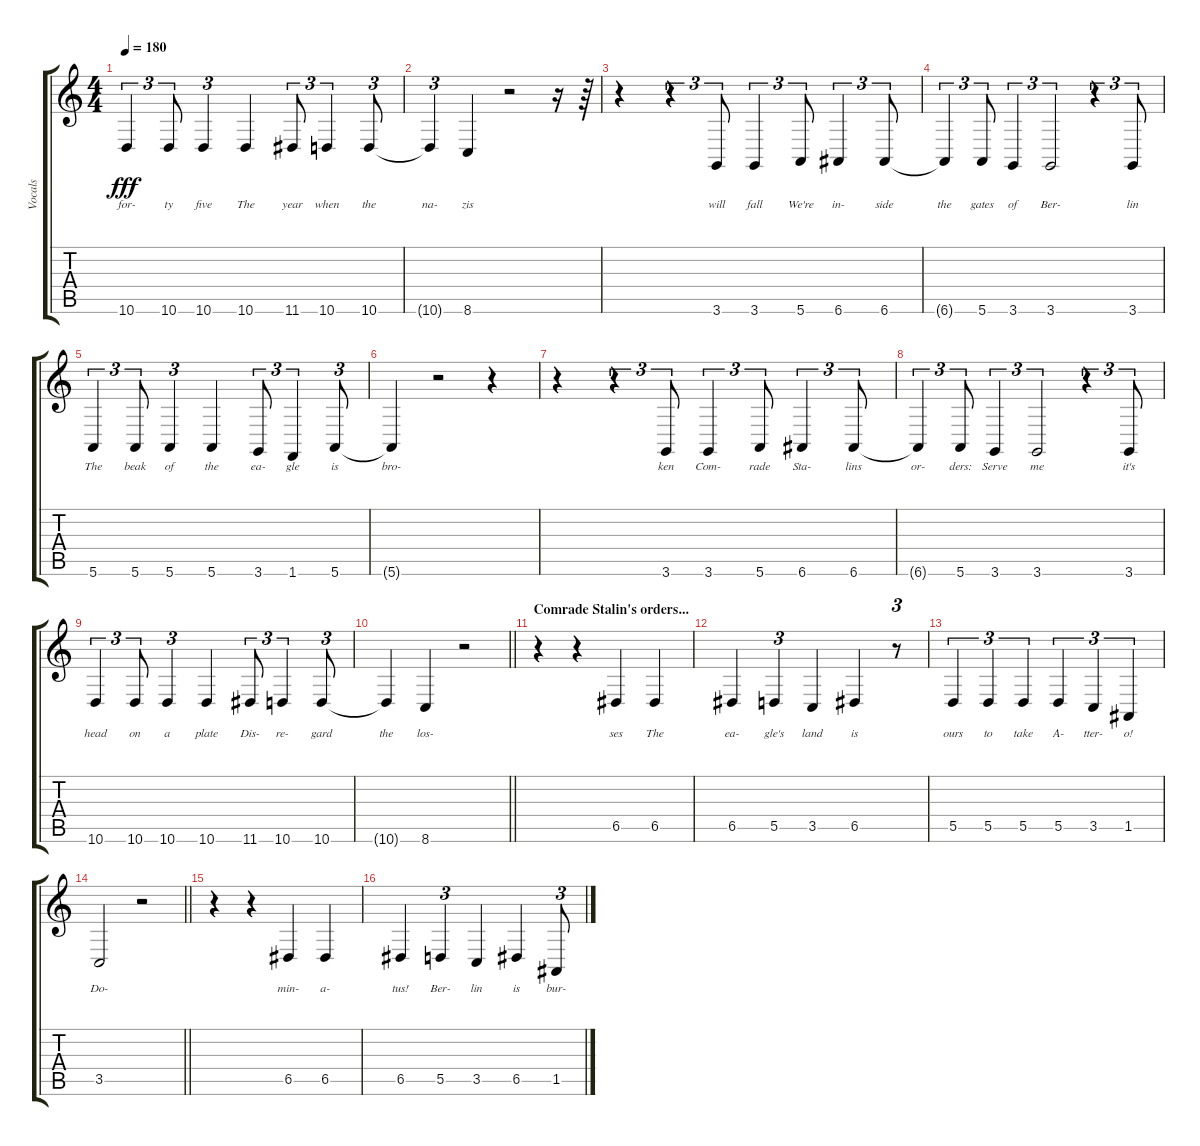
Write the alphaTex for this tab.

\track ("Vocals" "Vocals") {instrument baritonesax}
\staff {score tabs}
\tuning (E4 B3 G3 D3 A2 E2) {hide}
\ts (4 4)
\tempo 180
\clef g2
\ks c
10.6.4{tu (3 2) lyrics (0 "for-") lyrics (1 "") lyrics (2 "") lyrics (3 "") lyrics (4 "") dy fff} 10.6.8{tu (3 2) lyrics (0 "ty") lyrics (1 "") lyrics (2 "") lyrics (3 "") lyrics (4 "")} 10.6.4{tu (3 2) lyrics (0 "five") lyrics (1 "") lyrics (2 "") lyrics (3 "") lyrics (4 "")} 10.6.4{lyrics (0 "The") lyrics (1 "") lyrics (2 "") lyrics (3 "") lyrics (4 "")} 11.6.8{tu (3 2) lyrics (0 "year") lyrics (1 "") lyrics (2 "") lyrics (3 "") lyrics (4 "")} 10.6.4{tu (3 2) lyrics (0 "when") lyrics (1 "") lyrics (2 "") lyrics (3 "") lyrics (4 "")} 10.6.8{tu (3 2) lyrics (0 "the") lyrics (1 "") lyrics (2 "") lyrics (3 "") lyrics (4 "")} |
10.6{t}.4{tu (3 2) lyrics (0 "na-") lyrics (1 "") lyrics (2 "") lyrics (3 "") lyrics (4 "")} 8.6.4{lyrics (0 "zis") lyrics (1 "") lyrics (2 "") lyrics (3 "") lyrics (4 "")} r.2 r.16 r.64 |
r.4 r.4{tu (3 2)} 3.6.8{tu (3 2) lyrics (0 "will") lyrics (1 "") lyrics (2 "") lyrics (3 "") lyrics (4 "")} 3.6.4{tu (3 2) lyrics (0 "fall") lyrics (1 "") lyrics (2 "") lyrics (3 "") lyrics (4 "")} 5.6.8{tu (3 2) lyrics (0 "We're") lyrics (1 "") lyrics (2 "") lyrics (3 "") lyrics (4 "")} 6.6.4{tu (3 2) lyrics (0 "in-") lyrics (1 "") lyrics (2 "") lyrics (3 "") lyrics (4 "")} 6.6.8{tu (3 2) lyrics (0 "side") lyrics (1 "") lyrics (2 "") lyrics (3 "") lyrics (4 "")} |
6.6{t}.4{tu (3 2) lyrics (0 "the") lyrics (1 "") lyrics (2 "") lyrics (3 "") lyrics (4 "")} 5.6.8{tu (3 2) lyrics (0 "gates") lyrics (1 "") lyrics (2 "") lyrics (3 "") lyrics (4 "")} 3.6.4{tu (3 2) lyrics (0 "of") lyrics (1 "") lyrics (2 "") lyrics (3 "") lyrics (4 "")} 3.6.2{tu (3 2) lyrics (0 "Ber-") lyrics (1 "") lyrics (2 "") lyrics (3 "") lyrics (4 "")} r.4{tu (3 2)} 3.6.8{tu (3 2) lyrics (0 "lin") lyrics (1 "") lyrics (2 "") lyrics (3 "") lyrics (4 "")} |
5.6.4{tu (3 2) lyrics (0 "The") lyrics (1 "") lyrics (2 "") lyrics (3 "") lyrics (4 "")} 5.6.8{tu (3 2) lyrics (0 "beak") lyrics (1 "") lyrics (2 "") lyrics (3 "") lyrics (4 "")} 5.6.4{tu (3 2) lyrics (0 "of") lyrics (1 "") lyrics (2 "") lyrics (3 "") lyrics (4 "")} 5.6.4{lyrics (0 "the") lyrics (1 "") lyrics (2 "") lyrics (3 "") lyrics (4 "")} 3.6.8{tu (3 2) lyrics (0 "ea-") lyrics (1 "") lyrics (2 "") lyrics (3 "") lyrics (4 "")} 1.6.4{tu (3 2) lyrics (0 "gle") lyrics (1 "") lyrics (2 "") lyrics (3 "") lyrics (4 "")} 5.6.8{tu (3 2) lyrics (0 "is") lyrics (1 "") lyrics (2 "") lyrics (3 "") lyrics (4 "")} |
5.6{t}.4{lyrics (0 "bro-") lyrics (1 "") lyrics (2 "") lyrics (3 "") lyrics (4 "")} r.2 r.4 |
r.4 r.4{tu (3 2)} 3.6.8{tu (3 2) lyrics (0 "ken") lyrics (1 "") lyrics (2 "") lyrics (3 "") lyrics (4 "")} 3.6.4{tu (3 2) lyrics (0 "Com-") lyrics (1 "") lyrics (2 "") lyrics (3 "") lyrics (4 "")} 5.6.8{tu (3 2) lyrics (0 "rade") lyrics (1 "") lyrics (2 "") lyrics (3 "") lyrics (4 "")} 6.6.4{tu (3 2) lyrics (0 "Sta-") lyrics (1 "") lyrics (2 "") lyrics (3 "") lyrics (4 "")} 6.6.8{tu (3 2) lyrics (0 "lins") lyrics (1 "") lyrics (2 "") lyrics (3 "") lyrics (4 "")} |
6.6{t}.4{tu (3 2) lyrics (0 "or-") lyrics (1 "") lyrics (2 "") lyrics (3 "") lyrics (4 "")} 5.6.8{tu (3 2) lyrics (0 "ders:") lyrics (1 "") lyrics (2 "") lyrics (3 "") lyrics (4 "")} 3.6.4{tu (3 2) lyrics (0 "Serve") lyrics (1 "") lyrics (2 "") lyrics (3 "") lyrics (4 "")} 3.6.2{tu (3 2) lyrics (0 "me") lyrics (1 "") lyrics (2 "") lyrics (3 "") lyrics (4 "")} r.4{tu (3 2)} 3.6.8{tu (3 2) lyrics (0 "it's") lyrics (1 "") lyrics (2 "") lyrics (3 "") lyrics (4 "")} |
10.6.4{tu (3 2) lyrics (0 "head") lyrics (1 "") lyrics (2 "") lyrics (3 "") lyrics (4 "")} 10.6.8{tu (3 2) lyrics (0 "on") lyrics (1 "") lyrics (2 "") lyrics (3 "") lyrics (4 "")} 10.6.4{tu (3 2) lyrics (0 "a") lyrics (1 "") lyrics (2 "") lyrics (3 "") lyrics (4 "")} 10.6.4{lyrics (0 "plate") lyrics (1 "") lyrics (2 "") lyrics (3 "") lyrics (4 "")} 11.6.8{tu (3 2) lyrics (0 "Dis-") lyrics (1 "") lyrics (2 "") lyrics (3 "") lyrics (4 "")} 10.6.4{tu (3 2) lyrics (0 "re-") lyrics (1 "") lyrics (2 "") lyrics (3 "") lyrics (4 "")} 10.6.8{tu (3 2) lyrics (0 "gard") lyrics (1 "") lyrics (2 "") lyrics (3 "") lyrics (4 "")} |
\barLineRight lightlight
10.6{t}.4{lyrics (0 "the") lyrics (1 "") lyrics (2 "") lyrics (3 "") lyrics (4 "")} 8.6.4{lyrics (0 "los-") lyrics (1 "") lyrics (2 "") lyrics (3 "") lyrics (4 "")} r.2 |
\section ("" "Comrade Stalin's orders...")
r.4 r.4 6.5.4{lyrics (0 "ses") lyrics (1 "") lyrics (2 "") lyrics (3 "") lyrics (4 "")} 6.5.4{lyrics (0 "The") lyrics (1 "") lyrics (2 "") lyrics (3 "") lyrics (4 "")} |
6.5.4{lyrics (0 "ea-") lyrics (1 "") lyrics (2 "") lyrics (3 "") lyrics (4 "")} 5.5.4{tu (3 2) lyrics (0 "gle's") lyrics (1 "") lyrics (2 "") lyrics (3 "") lyrics (4 "")} 3.5.4{lyrics (0 "land") lyrics (1 "") lyrics (2 "") lyrics (3 "") lyrics (4 "")} 6.5.4{lyrics (0 "is") lyrics (1 "") lyrics (2 "") lyrics (3 "") lyrics (4 "")} r.8{tu (3 2)} |
5.5.4{tu (3 2) lyrics (0 "ours") lyrics (1 "") lyrics (2 "") lyrics (3 "") lyrics (4 "")} 5.5.4{tu (3 2) lyrics (0 "to") lyrics (1 "") lyrics (2 "") lyrics (3 "") lyrics (4 "")} 5.5.4{tu (3 2) lyrics (0 "take") lyrics (1 "") lyrics (2 "") lyrics (3 "") lyrics (4 "")} 5.5.4{tu (3 2) lyrics (0 "A-") lyrics (1 "") lyrics (2 "") lyrics (3 "") lyrics (4 "")} 3.5.4{tu (3 2) lyrics (0 "tter-") lyrics (1 "") lyrics (2 "") lyrics (3 "") lyrics (4 "")} 1.5.4{tu (3 2) lyrics (0 "o!") lyrics (1 "") lyrics (2 "") lyrics (3 "") lyrics (4 "")} |
\barLineRight lightlight
3.5.2{lyrics (0 "Do-") lyrics (1 "") lyrics (2 "") lyrics (3 "") lyrics (4 "")} r.2 |
r.4 r.4 6.5.4{lyrics (0 "min-") lyrics (1 "") lyrics (2 "") lyrics (3 "") lyrics (4 "")} 6.5.4{lyrics (0 "a-") lyrics (1 "") lyrics (2 "") lyrics (3 "") lyrics (4 "")} |
6.5.4{lyrics (0 "tus!") lyrics (1 "") lyrics (2 "") lyrics (3 "") lyrics (4 "")} 5.5.4{tu (3 2) lyrics (0 "Ber-") lyrics (1 "") lyrics (2 "") lyrics (3 "") lyrics (4 "")} 3.5.4{lyrics (0 "lin") lyrics (1 "") lyrics (2 "") lyrics (3 "") lyrics (4 "")} 6.5.4{lyrics (0 "is") lyrics (1 "") lyrics (2 "") lyrics (3 "") lyrics (4 "")} 1.5.8{tu (3 2) lyrics (0 "bur-") lyrics (1 "") lyrics (2 "") lyrics (3 "") lyrics (4 "")}
